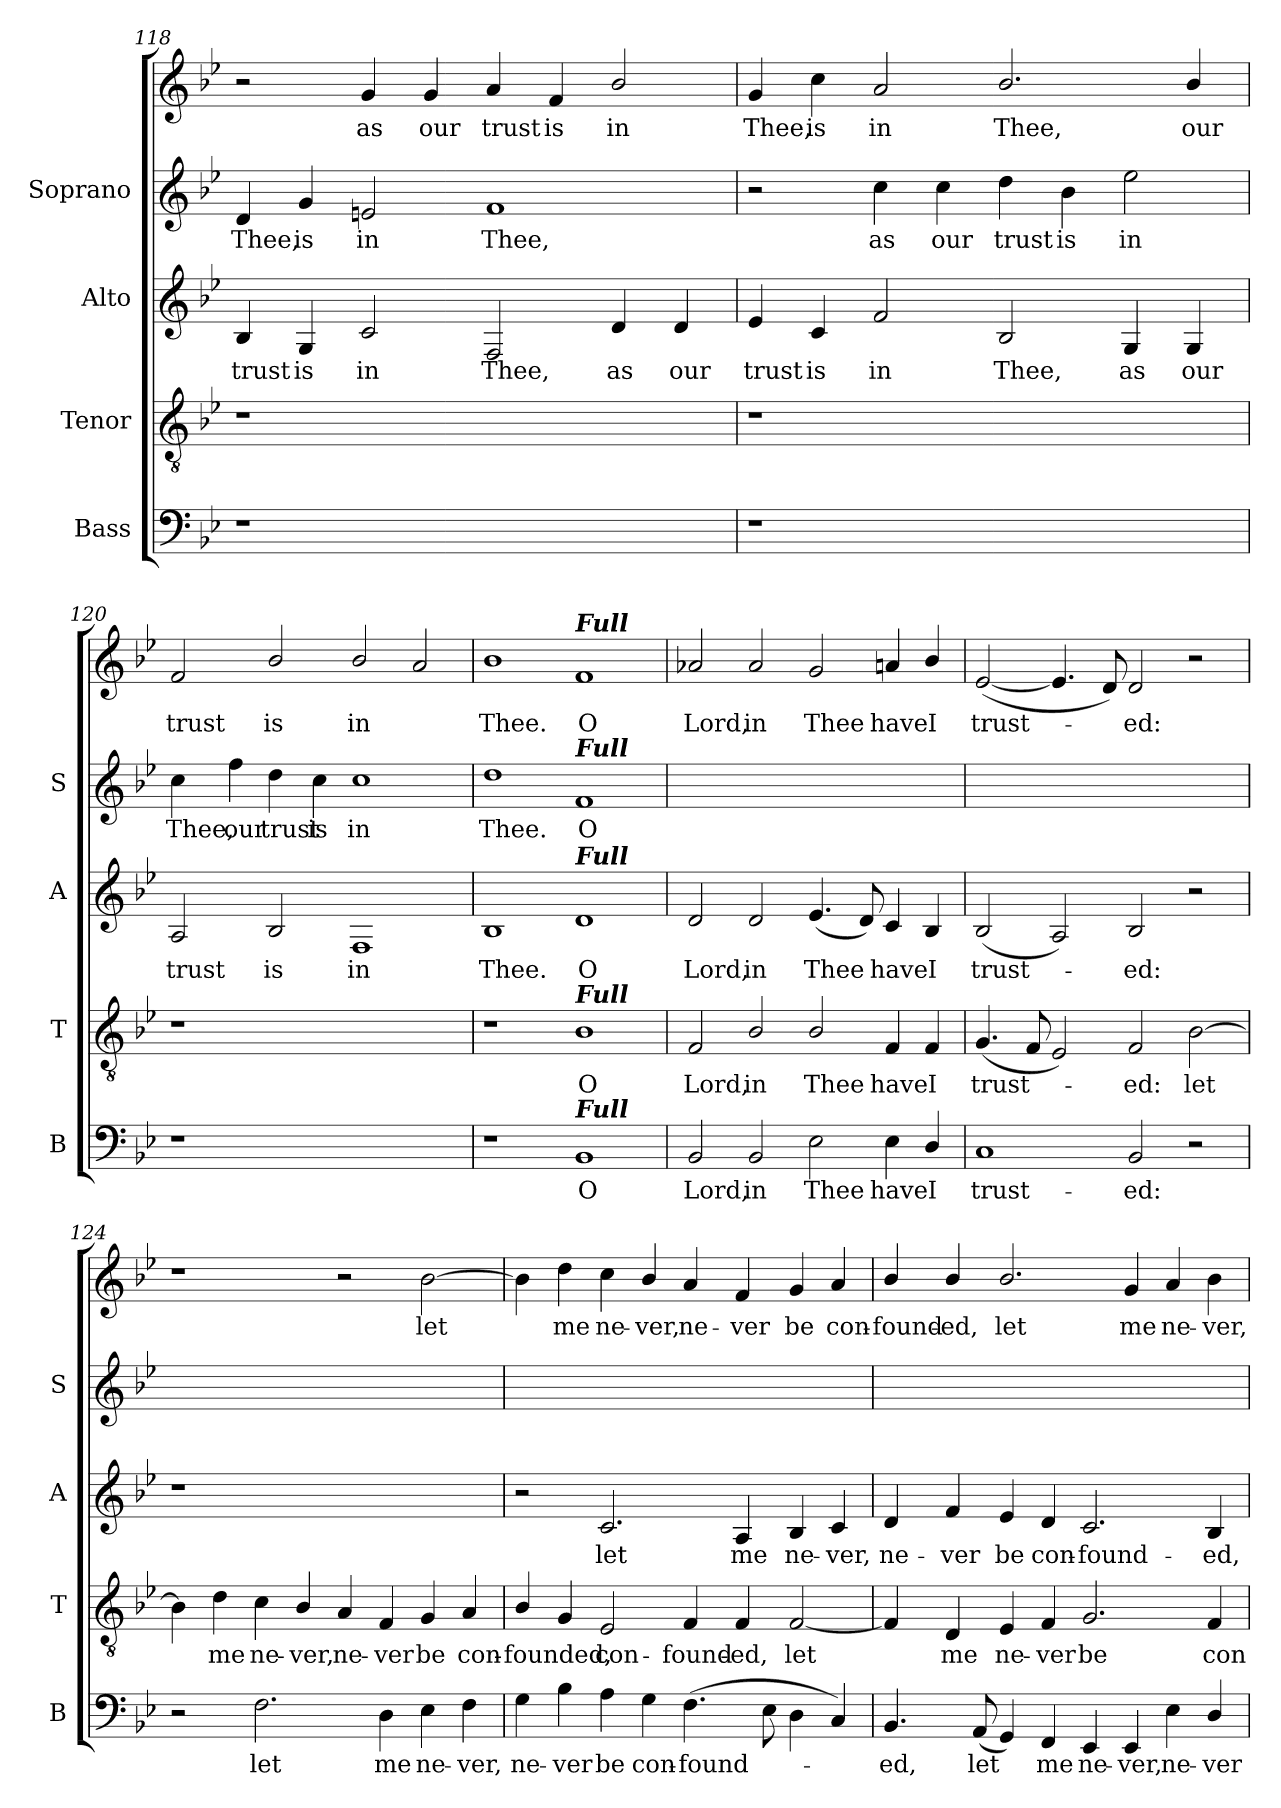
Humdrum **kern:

**kern	**text	**kern	**text	**kern	**text	**kern	**text	**kern	**text
*part4	*part4	*part3	*part3	*part2	*part2	*part1	*part1	*part1	*part1
*staff5	*staff5	*staff4	*staff4	*staff3	*staff3	*staff2	*staff2	*staff1	*staff1
*I"Bass	*	*I"Tenor	*	*I"Alto	*	*I"Soprano	*	*	*
*I'B	*	*I'T	*	*I'A	*	*I'S	*	*	*
!!LO:PB:g=z
*clefF4	*	*clefGv2	*	*clefG2	*	*clefG2	*	*clefG2	*
*k[b-e-]	*	*k[b-e-]	*	*k[b-e-]	*	*k[b-e-]	*	*k[b-e-]	*
*B-:	*	*B-:	*	*B-:	*	*B-:	*	*B-:	*
=118	=118	=118	=118	=118	=118	=118	=118	=118	=118
!	!	!	!	!	!LO:LY:b	!	!LO:LY:b	!	!
1r	.	1r	.	4B-/	trust	4d/	Thee,	2r	.
!	!	!	!	!	!LO:LY:b	!	!LO:LY:b	!	!
.	.	.	.	4G/	is	4g/	is	.	.
!	!	!	!	!	!LO:LY:b	!	!LO:LY:b	!	!LO:LY:b
.	.	.	.	2c/	in	2en/	in	4g/	as
!	!	!	!	!	!	!	!	!	!LO:LY:b
.	.	.	.	.	.	.	.	4g/	our
!	!	!	!	!	!LO:LY:b	!	!LO:LY:b	!	!LO:LY:b
1ryy	.	1ryy	.	2F/	Thee,	1f	Thee,	4a/	trust
!	!	!	!	!	!	!	!	!	!LO:LY:b
.	.	.	.	.	.	.	.	4f/	is
!	!	!	!	!	!LO:LY:b	!	!	!	!LO:LY:b
.	.	.	.	4d/	as	.	.	2b-/	in
!	!	!	!	!	!LO:LY:b	!	!	!	!
.	.	.	.	4d/	our	.	.	.	.
=119	=119	=119	=119	=119	=119	=119	=119	=119	=119
!	!	!	!	!	!LO:LY:b	!	!	!	!LO:LY:b
1r	.	1r	.	4e-/	trust	2r	.	4g/	Thee,
!	!	!	!	!	!LO:LY:b	!	!	!	!LO:LY:b
.	.	.	.	4c/	is	.	.	4cc\	is
!	!	!	!	!	!LO:LY:b	!	!LO:LY:b	!	!LO:LY:b
.	.	.	.	2f/	in	4cc\	as	2a/	in
!	!	!	!	!	!	!	!LO:LY:b	!	!
.	.	.	.	.	.	4cc\	our	.	.
!	!	!	!	!	!LO:LY:b	!	!LO:LY:b	!	!LO:LY:b
1ryy	.	1ryy	.	2B-/	Thee,	4dd\	trust	2.b-/	Thee,
!	!	!	!	!	!	!	!LO:LY:b	!	!
.	.	.	.	.	.	4b-\	is	.	.
!	!	!	!	!	!LO:LY:b	!	!LO:LY:b	!	!
.	.	.	.	4G/	as	2ee-\	in	.	.
!	!	!	!	!	!LO:LY:b	!	!	!	!LO:LY:b
.	.	.	.	4G/	our	.	.	4b-/	our
=120	=120	=120	=120	=120	=120	=120	=120	=120	=120
!	!	!	!	!	!LO:LY:b	!	!LO:LY:b	!	!LO:LY:b
1r	.	1r	.	2A/	trust	4cc\	Thee,	2f/	trust
!	!	!	!	!	!	!	!LO:LY:b	!	!
.	.	.	.	.	.	4ff\	our	.	.
!	!	!	!	!	!LO:LY:b	!	!LO:LY:b	!	!LO:LY:b
.	.	.	.	2B-/	is	4dd\	trust	2b-/	is
!	!	!	!	!	!	!	!LO:LY:b	!	!
.	.	.	.	.	.	4cc\	is	.	.
!	!	!	!	!	!LO:LY:b	!	!LO:LY:b	!	!LO:LY:b
1ryy	.	1ryy	.	1F	in	1cc	in	2b-/	in
.	.	.	.	.	.	.	.	2a/	.
=121	=121	=121	=121	=121	=121	=121	=121	=121	=121
!	!	!	!	!	!LO:LY:b	!	!LO:LY:b	!	!LO:LY:b
1r	.	1r	.	1B-	Thee.	1dd	Thee.	1b-	Thee.
!	!	!	!	!	!	!	!	!LO:TX:a:Bi:t=Full	!
!	!	!	!	!	!	!LO:TX:a:Bi:t=Full	!	!	!
!	!	!	!	!LO:TX:a:Bi:t=Full	!	!	!	!	!
!	!	!LO:TX:a:Bi:t=Full	!	!	!	!	!	!	!
!LO:TX:a:Bi:t=Full	!	!	!	!	!	!	!	!	!
!	!LO:LY:b	!	!LO:LY:b	!	!LO:LY:b	!	!LO:LY:b	!	!LO:LY:b
1BB-	O	1B-	O	1d	O	1f	O	1f	O
!!LO:LB:g=z
=122	=122	=122	=122	=122	=122	=122	=122	=122	=122
!	!LO:LY:b	!	!LO:LY:b	!	!LO:LY:b	!	!	!	!LO:LY:b
2BB-/	Lord,	2F/	Lord,	2d/	Lord,	1ryy	.	2a-X/	Lord,
!	!LO:LY:b	!	!LO:LY:b	!	!LO:LY:b	!	!	!	!LO:LY:b
2BB-/	in	2B-/	in	2d/	in	.	.	2a-/	in
!	!LO:LY:b	!	!LO:LY:b	!	!LO:LY:b	!	!	!	!LO:LY:b
2E-\	Thee	2B-/	Thee	(<4.e-/	Thee	1ryy	.	2g/	Thee
.	.	.	.	8d/)	.	.	.	.	.
!	!LO:LY:b	!	!LO:LY:b	!	!LO:LY:b	!	!	!	!LO:LY:b
4E-\	have	4F/	have	4c/	have	.	.	4an/	have
!	!LO:LY:b	!	!LO:LY:b	!	!LO:LY:b	!	!	!	!LO:LY:b
4D/	I	4F/	I	4B-/	I	.	.	4b-/	I
=123	=123	=123	=123	=123	=123	=123	=123	=123	=123
!	!LO:LY:b	!	!LO:LY:b	!	!LO:LY:b	!	!	!	!LO:LY:b
1C	trust-	(<4.G/	trust-	(<2B-/	trust-	0ryy	.	(<[2e-/	trust-
.	.	8F/	.	.	.	.	.	.	.
.	.	2E-/)	.	2A/)	.	.	.	4.e-/]	.
.	.	.	.	.	.	.	.	8d/)	.
!	!LO:LY:b	!	!LO:LY:b	!	!LO:LY:b	!	!	!	!LO:LY:b
2BB-/	-ed:	2F/	ed:	2B-/	ed:	.	.	2d/	ed:
!	!	!	!LO:LY:b	!	!	!	!	!	!
2r	.	[2B-\	let	2r	.	.	.	2r	.
=124	=124	=124	=124	=124	=124	=124	=124	=124	=124
2r	.	4B-\]	.	1r	.	0ryy	.	1r	.
!	!	!	!LO:LY:b	!	!	!	!	!	!
.	.	4d\	me	.	.	.	.	.	.
!	!LO:LY:b	!	!LO:LY:b	!	!	!	!	!	!
2.F\	let	4c\	ne-	.	.	.	.	.	.
!	!	!	!LO:LY:b	!	!	!	!	!	!
.	.	4B-/	-ver,	.	.	.	.	.	.
!	!	!	!LO:LY:b	!	!	!	!	!	!
.	.	4A/	ne-	1ryy	.	.	.	2r	.
!	!LO:LY:b	!	!LO:LY:b	!	!	!	!	!	!
4D\	me	4F/	-ver	.	.	.	.	.	.
!	!LO:LY:b	!	!LO:LY:b	!	!	!	!	!	!LO:LY:b
4E-\	ne-	4G/	be	.	.	.	.	[2b-\	let
!	!LO:LY:b	!	!LO:LY:b	!	!	!	!	!	!
4F\	-ver,	4A/	con-	.	.	.	.	.	.
!!LO:PB:g=z
=125	=125	=125	=125	=125	=125	=125	=125	=125	=125
!	!LO:LY:b	!	!LO:LY:b	!	!	!	!	!	!
4G\	ne-	4B-/	-founded,	2r	.	1ryy	.	4b-\]	.
!	!LO:LY:b	!	!	!	!	!	!	!	!LO:LY:b
4B-\	-ver	4G/	.	.	.	.	.	4dd\	me
!	!LO:LY:b	!	!LO:LY:b	!	!LO:LY:b	!	!	!	!LO:LY:b
4A\	be	2E-/	con-	2.c/	let	.	.	4cc\	ne-
!	!LO:LY:b	!	!	!	!	!	!	!	!LO:LY:b
4G\	con-	.	.	.	.	.	.	4b-/	-ver,
!	!LO:LY:b	!	!LO:LY:b	!	!	!	!	!	!LO:LY:b
(>4.F\	-found-	4F/	-found-	.	.	1ryy	.	4a/	ne-
!	!	!	!LO:LY:b	!	!LO:LY:b	!	!	!	!LO:LY:b
.	.	4F/	-ed,	4A/	me	.	.	4f/	-ver
8E-\	.	.	.	.	.	.	.	.	.
!	!	!	!LO:LY:b	!	!LO:LY:b	!	!	!	!LO:LY:b
4D\	.	[2F/	let	4B-/	ne-	.	.	4g/	be
!	!	!	!	!	!LO:LY:b	!	!	!	!LO:LY:b
4C/)	.	.	.	4c/	-ver,	.	.	4a/	con-
=126	=126	=126	=126	=126	=126	=126	=126	=126	=126
!	!LO:LY:b	!	!	!	!LO:LY:b	!	!	!	!LO:LY:b
4.BB-/	ed,	4F/]	.	4d/	ne-	1ryy	.	4b-/	-found-
!	!	!	!LO:LY:b	!	!LO:LY:b	!	!	!	!LO:LY:b
.	.	4D/	me	4f/	-ver	.	.	4b-/	-ed,
!	!LO:LY:b	!	!	!	!	!	!	!	!
(<8AA/	let	.	.	.	.	.	.	.	.
*	*	*	*	*	*	*	*	*MM176	*
!	!	!	!LO:LY:b	!	!LO:LY:b	!	!	!	!LO:LY:b
4GG/)	.	4E-/	ne-	4e-/	be	.	.	2.b-/	let
!	!LO:LY:b	!	!LO:LY:b	!	!LO:LY:b	!	!	!	!
4FF/	me	4F/	-ver	4d/	con-	.	.	.	.
!	!LO:LY:b	!	!LO:LY:b	!	!LO:LY:b	!	!	!	!
4EE-/	ne-	2.G/	be	2.c/	-found-	1ryy	.	.	.
*	*	*	*	*	*	*	*	*MM171	*
!	!LO:LY:b	!	!	!	!	!	!	!	!LO:LY:b
4EE-/	-ver,	.	.	.	.	.	.	4g/	me
*	*	*	*	*	*	*	*	*MM169	*
!	!LO:LY:b	!	!	!	!	!	!	!	!LO:LY:b
4E-\	ne-	.	.	.	.	.	.	4a/	ne-
*	*	*	*	*	*	*	*	*MM167	*
!	!LO:LY:b	!	!LO:LY:b	!	!LO:LY:b	!	!	!	!LO:LY:b
4D/	-ver	4F/	con-	4B-/	-ed,	.	.	4b-\	-ver,
=	=	=	=	=	=	=	=	=	=
*-	*-	*-	*-	*-	*-	*-	*-	*-	*-
